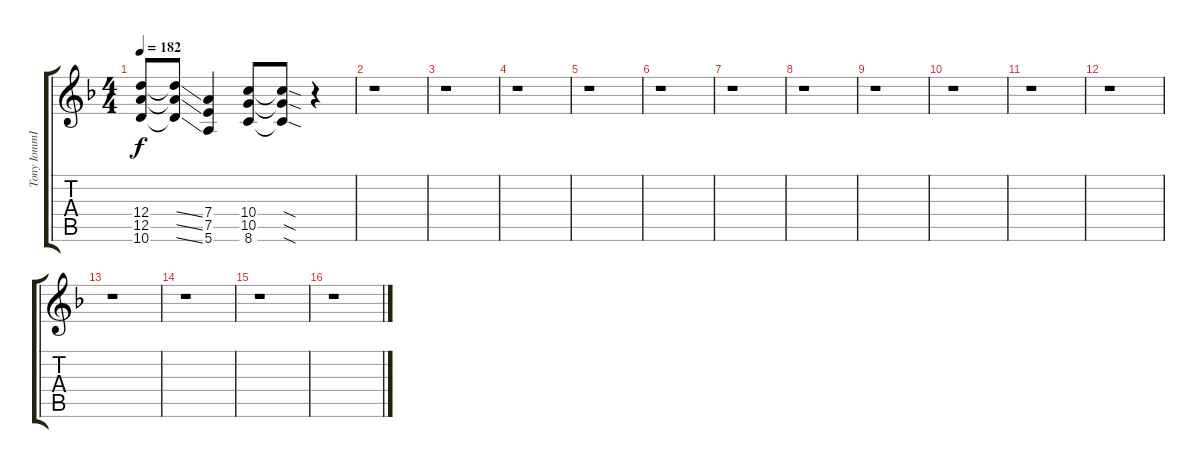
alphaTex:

\track ("Tony IommI Distortion (Rhythm II)" "Tony IommI") {instrument overdrivenguitar}
\staff {score tabs}
\tuning (E4 B3 G3 D3 A2 E2) {hide}
\ts (4 4)
\tempo 182
\clef g2
\ks f
(12.4 12.5 10.6).8{dy f} (12.4{ss t} 12.5{ss t} 10.6{ss t}).8 (7.4 7.5 5.6).4 (10.4 10.5 8.6).8 (10.4{sod t} 10.5{sod t} 8.6{sod t}).8 r.4 |
r.1 |
r.1 |
r.1 |
r.1 |
r.1 |
r.1 |
r.1 |
r.1 |
r.1 |
r.1 |
r.1 |
r.1 |
r.1 |
r.1 |
r.1
